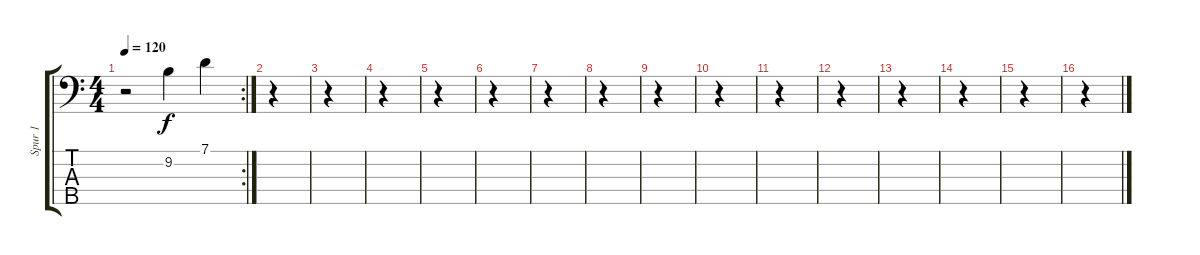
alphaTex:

\track ("Spur 1" "Spur 1") {instrument electricbasspick}
\staff {score tabs}
\tuning (G2 D2 A1 E1 B0) {hide}
\rc 2
\ts (4 4)
\tempo 120
\clef f4
\ks c
r.2{dy f} 9.2.4 7.1.4 |
r.4 |
r.4 |
r.4 |
r.4 |
r.4 |
r.4 |
r.4 |
r.4 |
r.4 |
r.4 |
r.4 |
r.4 |
r.4 |
r.4 |
r.4
